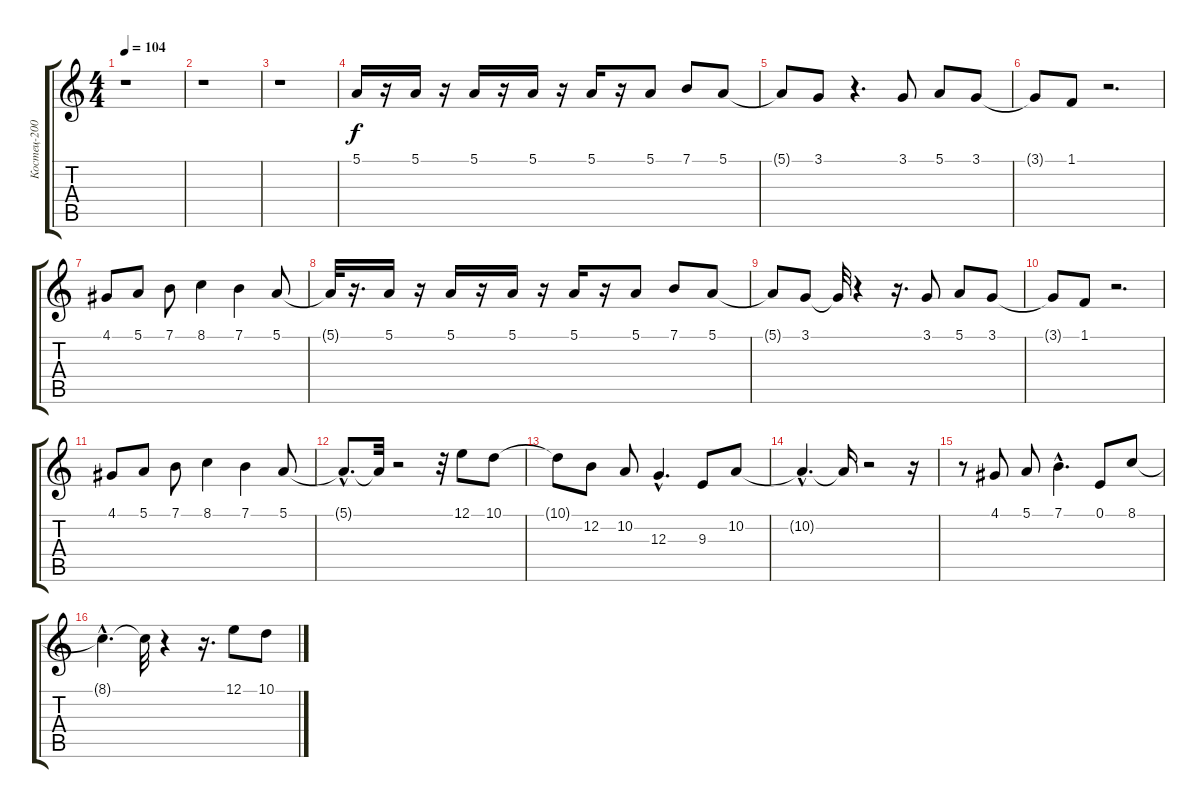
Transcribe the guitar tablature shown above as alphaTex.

\track ("Костец-2001 г." "Костец-200") {instrument lead3calliope}
\staff {score tabs}
\tuning (E4 B3 G3 D3 A2 E2) {hide}
\ts (4 4)
\tempo 104
\clef g2
\ks c
r.1{dy f} |
r.1 |
r.1 |
5.1.16 r.16 5.1.16 r.16 5.1.16 r.16 5.1.16 r.16 5.1.16 r.16 5.1.8 7.1.8 5.1.8 |
5.1{t}.8 3.1.8 r.4{d} 3.1.8 5.1.8 3.1.8 |
3.1{t}.8 1.1.8 r.2{d} |
4.1.8 5.1.8 7.1.8 8.1.4 7.1.4 5.1.8 |
5.1{t}.32 r.16{d} 5.1.16 r.16 5.1.16 r.16 5.1.16 r.16 5.1.16 r.16 5.1.8 7.1.8 5.1.8 |
5.1{t}.8 3.1.8 3.1{t}.32 r.4 r.16{d} 3.1.8 5.1.8 3.1.8 |
3.1{t}.8 1.1.8 r.2{d} |
4.1.8 5.1.8 7.1.8 8.1.4 7.1.4 5.1.8 |
5.1{hac t}.8{d} 5.1{t}.32 r.2 r.32 12.1.8 10.1.8 |
10.1{t}.8 12.2.8 10.2.8 12.3{hac}.4{d} 9.3.8 10.2.8 |
10.2{hac t}.4{d} 10.2{t}.16 r.2 r.16 |
r.8 4.1.8 5.1.8 7.1{hac}.4{d} 0.1.8 8.1.8 |
8.1{hac t}.4{d} 8.1{t}.32 r.4 r.16{d} 12.1.8 10.1.8
